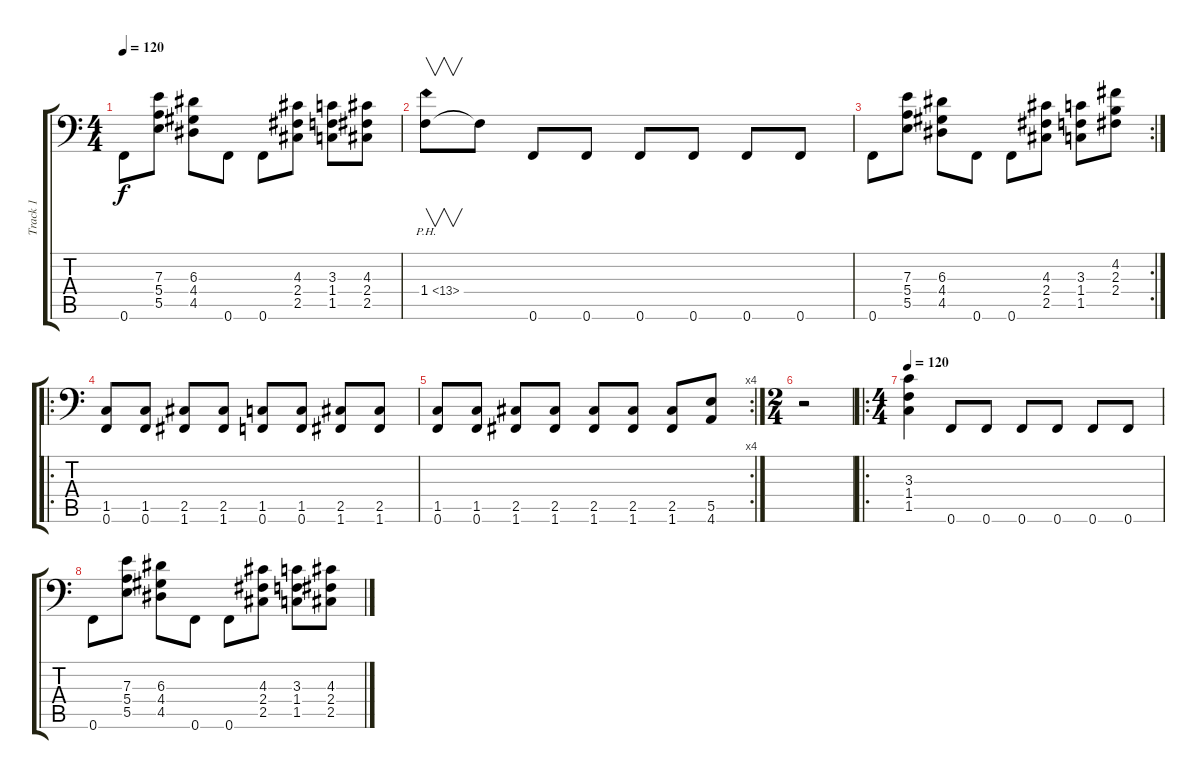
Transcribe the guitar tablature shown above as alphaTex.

\track ("Track 1" "Track 1") {instrument distortionguitar}
\staff {score tabs}
\tuning (G3 D3 A2 E2 B1 F1) {hide}
\ts (4 4)
\tempo 120
\clef f4
\ks c
0.6.8{dy f} (7.3 5.4 5.5).8 (6.3 4.4 4.5).8 0.6.8 0.6.8 (4.3 2.4 2.5).8 (3.3 1.4 1.5).8 (4.3 2.4 2.5).8 |
1.4{ph 12}.8{v} 1.4{t}.8 0.6.8 0.6.8 0.6.8 0.6.8 0.6.8 0.6.8 |
\rc 2
0.6.8 (7.3 5.4 5.5).8 (6.3 4.4 4.5).8 0.6.8 0.6.8 (4.3 2.4 2.5).8 (3.3 1.4 1.5).8 (4.2 2.3 2.4).8 |
\ro
(1.5 0.6).8 (1.5 0.6).8 (2.5 1.6).8 (2.5 1.6).8 (1.5 0.6).8 (1.5 0.6).8 (2.5 1.6).8 (2.5 1.6).8 |
\rc 4
(1.5 0.6).8 (1.5 0.6).8 (2.5 1.6).8 (2.5 1.6).8 (2.5 1.6).8 (2.5 1.6).8 (2.5 1.6).8 (5.5 4.6).8 |
\ts (2 4)
r.2 |
\ro
\ts (4 4)
\tempo 120
(3.3 1.4 1.5).4 0.6.8 0.6.8 0.6.8 0.6.8 0.6.8 0.6.8 |
0.6.8 (7.3 5.4 5.5).8 (6.3 4.4 4.5).8 0.6.8 0.6.8 (4.3 2.4 2.5).8 (3.3 1.4 1.5).8 (4.3 2.4 2.5).8
